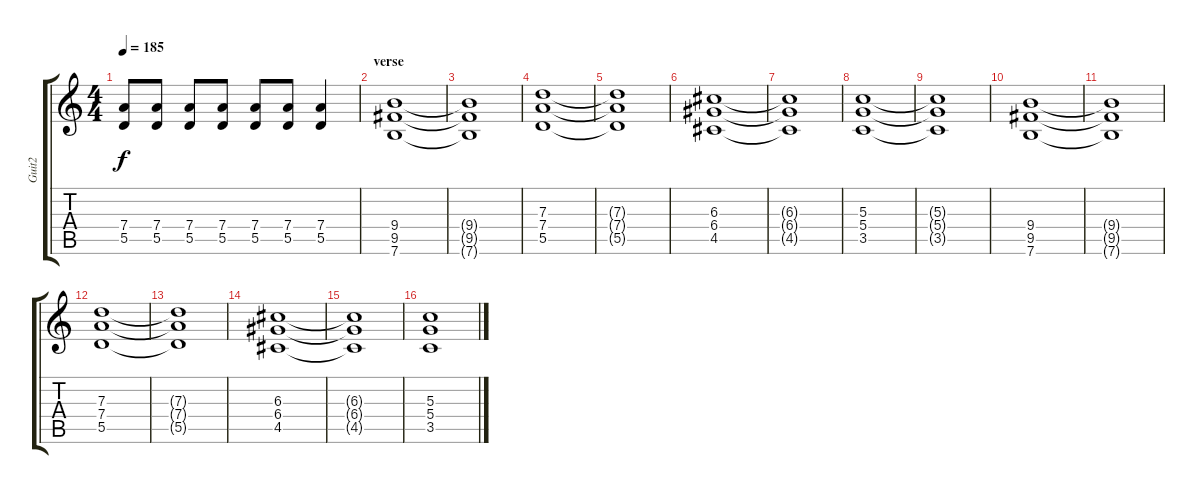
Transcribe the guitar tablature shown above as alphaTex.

\track ("Guit2" "Guit2") {instrument acousticguitarnylon}
\staff {score tabs}
\tuning (E4 B3 G3 D3 A2 E2) {hide}
\ts (4 4)
\tempo 185
\clef g2
\ks c
(7.4 5.5).8{dy f} (7.4 5.5).8 (7.4 5.5).8 (7.4 5.5).8 (7.4 5.5).8 (7.4 5.5).8 (7.4 5.5).4 |
\section ("" "verse")
(9.4 9.5 7.6).1{volume 11 instrument distortionguitar} |
(9.4{t} 9.5{t} 7.6{t}).1 |
(7.3 7.4 5.5).1 |
(7.3{t} 7.4{t} 5.5{t}).1 |
(6.3 6.4 4.5).1 |
(6.3{t} 6.4{t} 4.5{t}).1 |
(5.3 5.4 3.5).1 |
(5.3{t} 5.4{t} 3.5{t}).1 |
(9.4 9.5 7.6).1{volume 11 instrument distortionguitar} |
(9.4{t} 9.5{t} 7.6{t}).1 |
(7.3 7.4 5.5).1 |
(7.3{t} 7.4{t} 5.5{t}).1 |
(6.3 6.4 4.5).1 |
(6.3{t} 6.4{t} 4.5{t}).1 |
(5.3 5.4 3.5).1
